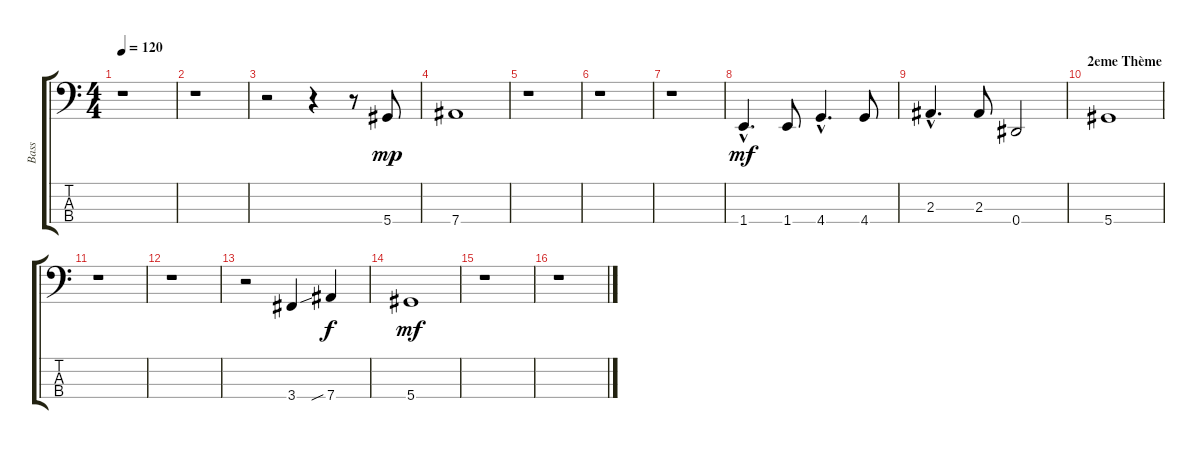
\track ("Bass" "Bass") {instrument electricbassfinger}
\staff {score tabs}
\tuning (Gb2 Db2 Ab1 Eb1) {hide}
\ts (4 4)
\tempo 120
\clef f4
\ks c
r.1{dy mp} |
r.1 |
r.2 r.4 r.8 5.4.8 |
7.4.1 |
r.1 |
r.1 |
r.1 |
1.4{hac}.4{d dy mf} 1.4.8 4.4{hac}.4{d} 4.4.8 |
2.3{hac}.4{d} 2.3.8 0.4.2 |
\section ("" "2eme Thème")
5.4.1 |
r.1 |
r.1 |
r.2 3.4.4 7.4{sib}.4{dy f} |
5.4.1{dy mf} |
r.1 |
r.1
